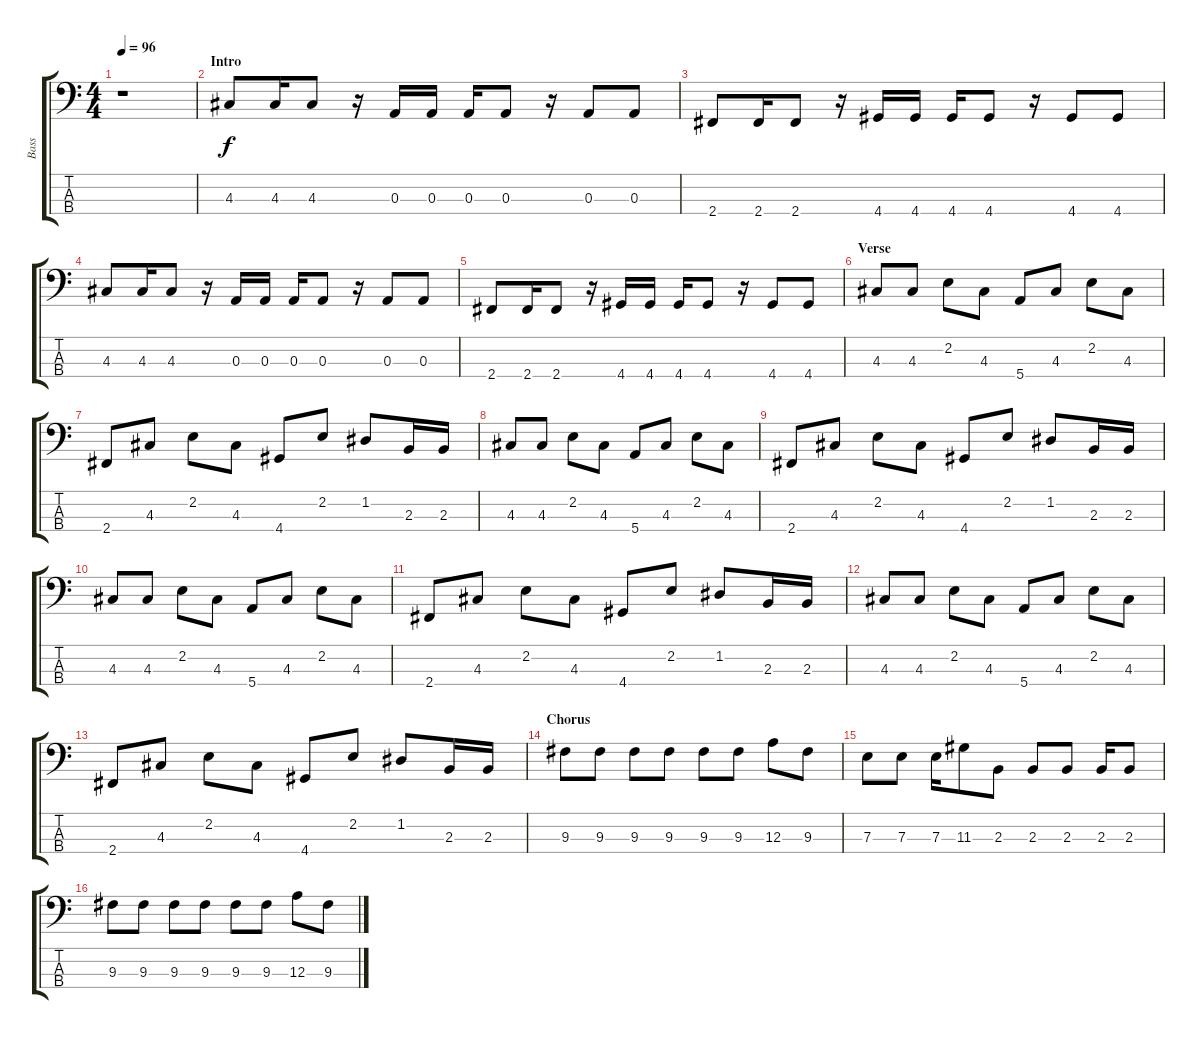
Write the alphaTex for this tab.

\track ("Bass" "Bass") {instrument electricbasspick}
\staff {score tabs}
\tuning (G2 D2 A1 E1) {hide}
\ts (4 4)
\tempo 96
\clef f4
\ks c
r.1{dy f instrument electricbasspick} |
\section ("" "Intro")
4.3.8 4.3.16 4.3.8 r.16 0.3.16 0.3.16 0.3.16 0.3.8 r.16 0.3.8 0.3.8 |
2.4.8 2.4.16 2.4.8 r.16 4.4.16 4.4.16 4.4.16 4.4.8 r.16 4.4.8 4.4.8 |
4.3.8 4.3.16 4.3.8 r.16 0.3.16 0.3.16 0.3.16 0.3.8 r.16 0.3.8 0.3.8 |
2.4.8 2.4.16 2.4.8 r.16 4.4.16 4.4.16 4.4.16 4.4.8 r.16 4.4.8 4.4.8 |
\section ("" "Verse")
4.3.8 4.3.8 2.2.8 4.3.8 5.4.8 4.3.8 2.2.8 4.3.8 |
2.4.8 4.3.8 2.2.8 4.3.8 4.4.8 2.2.8 1.2.8 2.3.16 2.3.16 |
4.3.8 4.3.8 2.2.8 4.3.8 5.4.8 4.3.8 2.2.8 4.3.8 |
2.4.8 4.3.8 2.2.8 4.3.8 4.4.8 2.2.8 1.2.8 2.3.16 2.3.16 |
4.3.8 4.3.8 2.2.8 4.3.8 5.4.8 4.3.8 2.2.8 4.3.8 |
2.4.8 4.3.8 2.2.8 4.3.8 4.4.8 2.2.8 1.2.8 2.3.16 2.3.16 |
4.3.8 4.3.8 2.2.8 4.3.8 5.4.8 4.3.8 2.2.8 4.3.8 |
2.4.8 4.3.8 2.2.8 4.3.8 4.4.8 2.2.8 1.2.8 2.3.16 2.3.16 |
\section ("" "Chorus")
9.3.8 9.3.8 9.3.8 9.3.8 9.3.8 9.3.8 12.3.8 9.3.8 |
7.3.8 7.3.8 7.3.16 11.3.8 2.3.8 2.3.8 2.3.8 2.3.16 2.3.8 |
9.3.8 9.3.8 9.3.8 9.3.8 9.3.8 9.3.8 12.3.8 9.3.8
